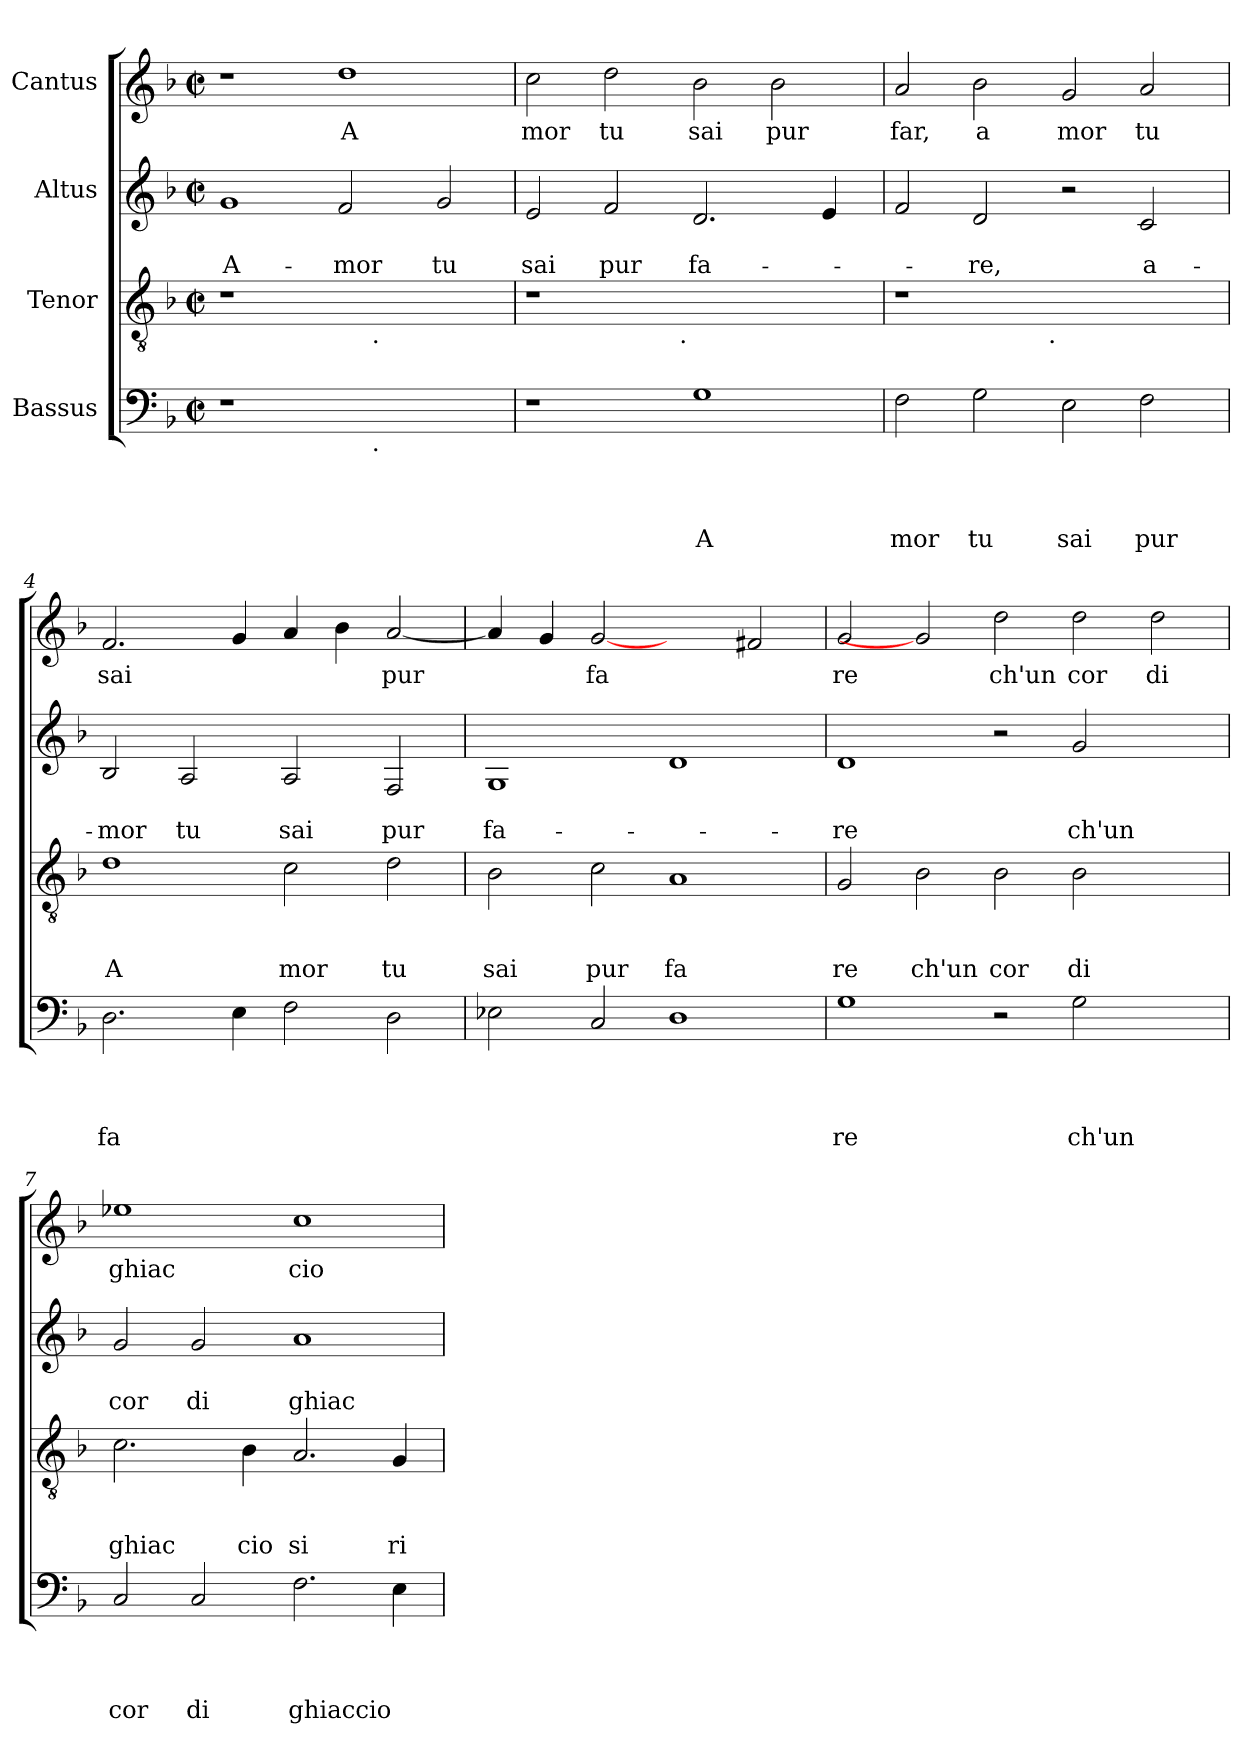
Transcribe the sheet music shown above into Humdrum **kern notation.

**kern	**text	**text	**text	**text	**kern	**text	**text	**text	**kern	**text	**text	**kern	**text
*part4	*part4	*part4	*part4	*part4	*part3	*part3	*part3	*part3	*part2	*part2	*part2	*part1	*part1
*staff4	*staff4	*staff4	*staff4	*staff4	*staff3	*staff3	*staff3	*staff3	*staff2	*staff2	*staff2	*staff1	*staff1
*I"Bassus	*	*	*	*	*I"Tenor	*	*	*	*I"Altus	*	*	*I"Cantus	*
*clefF4	*	*	*	*	*clefGv2	*	*	*	*clefG2	*	*	*clefG2	*
*k[b-]	*	*	*	*	*k[b-]	*	*	*	*k[b-]	*	*	*k[b-]	*
*F:	*	*	*	*	*F:	*	*	*	*F:	*	*	*F:	*
*M2/2	*	*	*	*	*M2/2	*	*	*	*M2/2	*	*	*M2/2	*
*met(c|)	*	*	*	*	*met(c|)	*	*	*	*met(c|)	*	*	*met(c|)	*
=1	=1	=1	=1	=1	=1	=1	=1	=1	=1	=1	=1	=1	=1
!	!	!	!	!	!	!	!	!	!	!	!LO:LY:b	!	!
1r	.	.	.	.	1r	.	.	.	1g	.	A-	1r	.
!	!	!	!	!	!	!	!	!	!	!	!LO:LY:b	!	!LO:LY:b
8ryy	.	.	.	.	8ryy	.	.	.	2f/	.	-mor	1dd	A
!	!	!	!	!	!LO:TX:b:t=.	!	!	!	!	!	!	!	!
!LO:TX:b:t=.	!	!	!	!	!	!	!	!	!	!	!	!	!
2..ryy	.	.	.	.	2..ryy	.	.	.	.	.	.	.	.
!	!	!	!	!	!	!	!	!	!	!	!LO:LY:b	!	!
.	.	.	.	.	.	.	.	.	2g/	.	tu	.	.
=2	=2	=2	=2	=2	=2	=2	=2	=2	=2	=2	=2	=2	=2
!	!	!	!	!	!	!	!	!	!	!	!LO:LY:b	!	!LO:LY:b
*	*	*	*	*	*^	*	*	*	*	*	*	*	*
1r	.	.	.	.	1r	2ryy	.	.	.	2e/	.	sai	2cc\	mor
!	!	!	!	!	!	!	!	!	!	!	!	!LO:LY:b	!	!LO:LY:b
.	.	.	.	.	.	4...ryy	.	.	.	2f/	.	pur	2dd\	tu
!	!	!	!	!	!	!LO:TX:b:t=.	!	!	!	!	!	!	!	!
.	.	.	.	.	.	1ryy	.	.	.	.	.	.	.	.
!	!	!	!	!LO:LY:b	!	!	!	!	!	!	!	!LO:LY:b	!	!LO:LY:b
1G	.	.	.	A	1ryy	.	.	.	.	2.d/	.	fa-	2b-\	sai
!	!	!	!	!	!	!	!	!	!	!	!	!	!	!LO:LY:b
.	.	.	.	.	.	.	.	.	.	.	.	.	2b-\	pur
.	.	.	.	.	.	.	.	.	.	4e/	.	.	.	.
.	.	.	.	.	.	32ryy	.	.	.	.	.	.	.	.
=3	=3	=3	=3	=3	=3	=3	=3	=3	=3	=3	=3	=3	=3	=3
!	!	!	!	!LO:LY:b	!	!	!	!	!	!	!	!	!	!LO:LY:b
2F\	.	.	.	mor	1r	2ryy	.	.	.	2f/	.	.	2a/	far,
!	!	!	!	!LO:LY:b	!	!	!	!	!	!	!	!LO:LY:b	!	!LO:LY:b
2G\	.	.	.	tu	.	4...ryy	.	.	.	2d/	.	-re,	2b-\	a
!	!	!	!	!	!	!LO:TX:b:t=.	!	!	!	!	!	!	!	!
.	.	.	.	.	.	1ryy	.	.	.	.	.	.	.	.
!	!	!	!	!LO:LY:b	!	!	!	!	!	!	!	!	!	!LO:LY:b
2E\	.	.	.	sai	1ryy	.	.	.	.	2r	.	.	2g/	mor
!	!	!	!	!LO:LY:b	!	!	!	!	!	!	!	!LO:LY:b	!	!LO:LY:b
2F\	.	.	.	pur	.	.	.	.	.	2c/	.	a-	2a/	tu
.	.	.	.	.	.	32ryy	.	.	.	.	.	.	.	.
=4	=4	=4	=4	=4	=4	=4	=4	=4	=4	=4	=4	=4	=4	=4
!	!	!	!	!LO:LY:b	!	!	!	!	!LO:LY:b	!	!	!LO:LY:b	!	!LO:LY:b
*	*	*	*	*	*v	*v	*	*	*	*	*	*	*	*
2.D\	.	.	.	fa	1d	.	.	A	2B-/	.	-mor	2.f/	sai
!	!	!	!	!	!	!	!	!	!	!	!LO:LY:b	!	!
.	.	.	.	.	.	.	.	.	2A/	.	tu	.	.
4E\	.	.	.	.	.	.	.	.	.	.	.	4g/	.
!	!	!	!	!	!	!	!	!LO:LY:b	!	!	!LO:LY:b	!	!
2F\	.	.	.	.	2c\	.	.	mor	2A/	.	sai	4a/	.
.	.	.	.	.	.	.	.	.	.	.	.	4b-\	.
!	!	!	!	!	!	!	!	!LO:LY:b	!	!	!LO:LY:b	!	!LO:LY:b
2D\	.	.	.	.	2d\	.	.	tu	2F/	.	pur	[<2a/	pur
=5	=5	=5	=5	=5	=5	=5	=5	=5	=5	=5	=5	=5	=5
!	!	!	!	!	!	!	!	!LO:LY:b	!	!	!LO:LY:b	!	!
2E-X\	.	.	.	.	2B-\	.	.	sai	1G	.	fa-	4a/]	.
.	.	.	.	.	.	.	.	.	.	.	.	4g/	.
!	!	!	!	!	!	!	!	!LO:LY:b	!	!	!	!	!LO:LY:b
2C/	.	.	.	.	2c\	.	.	pur	.	.	.	[2g	fa
!	!	!	!	!	!	!	!	!LO:LY:b	!	!	!	!	!
1D	.	.	.	.	1A	.	.	fa	1d	.	.	2ryy	.
.	.	.	.	.	.	.	.	.	.	.	.	2f#/	.
=6	=6	=6	=6	=6	=6	=6	=6	=6	=6	=6	=6	=6	=6
!	!	!	!	!LO:LY:b	!	!	!	!LO:LY:b	!	!	!LO:LY:b	!	!LO:LY:b
1G	.	.	.	re	2G/	.	.	re	1d	.	-re	2g/	re
!	!	!	!	!	!	!	!	!LO:LY:b	!	!	!	!	!
.	.	.	.	.	2B-\	.	.	ch'un	.	.	.	2g]	.
!	!	!	!	!	!	!	!	!LO:LY:b	!	!	!	!	!LO:LY:b
2r	.	.	.	.	2B-\	.	.	cor	2r	.	.	2dd\	ch'un
!	!	!	!	!LO:LY:b	!	!	!	!LO:LY:b	!	!	!LO:LY:b	!	!LO:LY:b
2G\	.	.	.	ch'un	2B-\	.	.	di	2g/	.	ch'un	2dd\	cor
!	!	!	!	!	!	!	!	!	!	!	!	!	!LO:LY:b
2ryy	.	.	.	.	2ryy	.	.	.	2ryy	.	.	2dd\	di
!!LO:LB:g=z
=7	=7	=7	=7	=7	=7	=7	=7	=7	=7	=7	=7	=7	=7
!	!	!	!	!LO:LY:b	!	!	!	!LO:LY:b	!	!	!LO:LY:b	!	!LO:LY:b
2C/	.	.	.	cor	2.c\	.	.	ghiac	2g/	.	cor	1ee-	ghiac
!	!	!	!	!LO:LY:b	!	!	!	!	!	!	!LO:LY:b	!	!
2C/	.	.	.	di	.	.	.	.	2g/	.	di	.	.
!	!	!	!	!	!	!	!	!LO:LY:b	!	!	!	!	!
.	.	.	.	.	4B-\	.	.	cio	.	.	.	.	.
!	!	!	!	!LO:LY:b	!	!	!	!LO:LY:b	!	!	!LO:LY:b	!	!LO:LY:b
2.F\	.	.	.	ghiaccio	2.A/	.	.	si	1a	.	ghiac	1cc	cio
!	!	!	!	!	!	!	!	!LO:LY:b	!	!	!	!	!
4E\	.	.	.	.	4G/	.	.	ri	.	.	.	.	.
=	=	=	=	=	=	=	=	=	=	=	=	=	=
*-	*-	*-	*-	*-	*-	*-	*-	*-	*-	*-	*-	*-	*-
